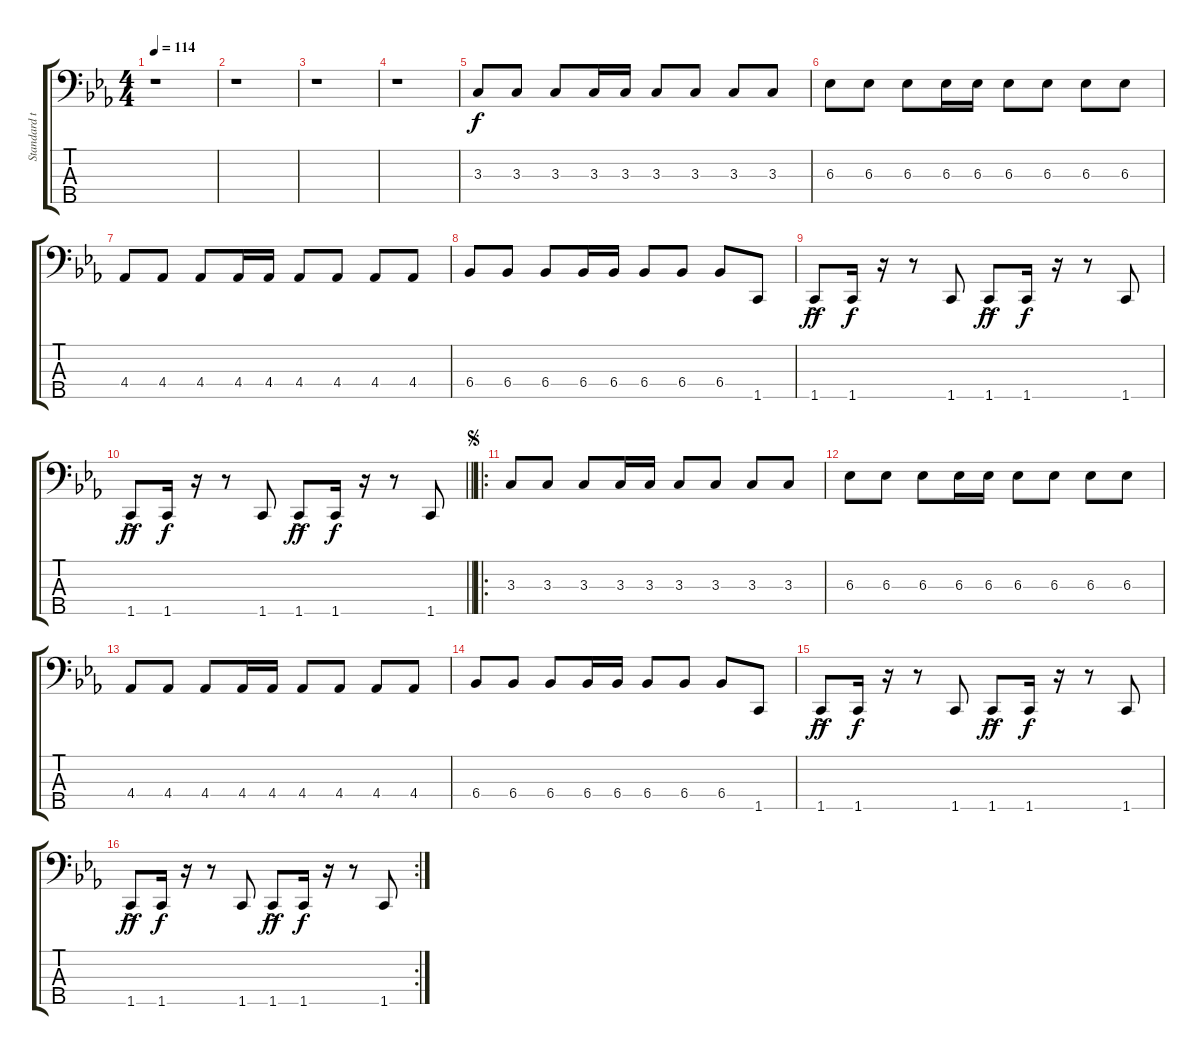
\track ("Standard tuning for 5-string bass" "Standard t") {instrument electricbasspick}
\staff {score tabs}
\tuning (G2 D2 A1 E1 B0) {hide}
\ts (4 4)
\tempo 114
\clef f4
\ks eb
r.1{dy f instrument electricbasspick} |
r.1 |
r.1 |
r.1 |
3.3.8 3.3.8 3.3.8 3.3.16 3.3.16 3.3.8 3.3.8 3.3.8 3.3.8 |
6.3.8 6.3.8 6.3.8 6.3.16 6.3.16 6.3.8 6.3.8 6.3.8 6.3.8 |
4.4.8 4.4.8 4.4.8 4.4.16 4.4.16 4.4.8 4.4.8 4.4.8 4.4.8 |
6.4.8 6.4.8 6.4.8 6.4.16 6.4.16 6.4.8 6.4.8 6.4.8 1.5.8 |
1.5{ac}.8{dy ff} 1.5.16{dy f} r.16 r.8 1.5.8 1.5{ac}.8{dy ff} 1.5.16{dy f} r.16 r.8 1.5.8 |
\barLineRight lightlight
1.5{ac}.8{dy ff} 1.5.16{dy f} r.16 r.8 1.5.8 1.5{ac}.8{dy ff} 1.5.16{dy f} r.16 r.8 1.5.8 |
\ro
\jump segno
3.3.8 3.3.8 3.3.8 3.3.16 3.3.16 3.3.8 3.3.8 3.3.8 3.3.8 |
6.3.8 6.3.8 6.3.8 6.3.16 6.3.16 6.3.8 6.3.8 6.3.8 6.3.8 |
4.4.8 4.4.8 4.4.8 4.4.16 4.4.16 4.4.8 4.4.8 4.4.8 4.4.8 |
6.4.8 6.4.8 6.4.8 6.4.16 6.4.16 6.4.8 6.4.8 6.4.8 1.5.8 |
1.5{ac}.8{dy ff} 1.5.16{dy f} r.16 r.8 1.5.8 1.5{ac}.8{dy ff} 1.5.16{dy f} r.16 r.8 1.5.8 |
\rc 2
1.5{ac}.8{dy ff} 1.5.16{dy f} r.16 r.8 1.5.8 1.5{ac}.8{dy ff} 1.5.16{dy f} r.16 r.8 1.5.8
